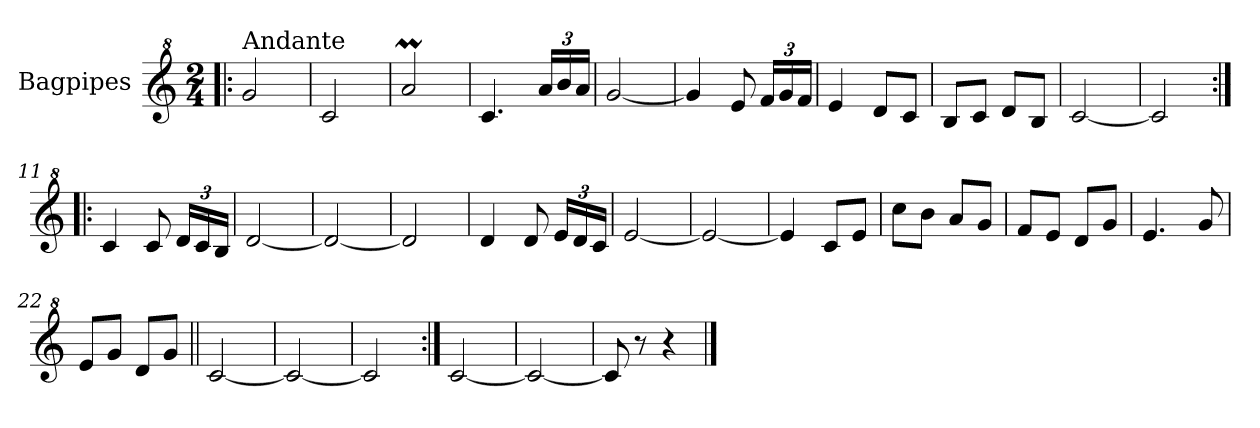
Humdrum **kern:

**kern
*part1
*staff1
*I"Bagpipes
*I'Bag
*clefG^2
*k[]
*C:
*M2/4
=1!|:
!LO:TX:a:t=Andante
2gg/
=2
2cc/
=3
2aaM/
=4
4.cc/
*Xbrackettup
24aa/LL
24bb/
24aa/JJ
=5
[2gg/
=6
4gg/]
8ee/
24ff/LL
24gg/
24ff/JJ
=7
4ee/
8dd/L
8cc/J
=8
8b/L
8cc/J
8dd/L
8b/J
=9
[2cc/
=10
2cc/]
=11:|!|:
4cc/
8cc/
24dd/LL
24cc/
24b/JJ
=12
[2dd/
!!LO:LB:g=z
=13
2dd/_
=14
2dd/]
=15
4dd/
8dd/
24ee/LL
24dd/
24cc/JJ
=16
[2ee/
=17
2ee/_
=18
4ee/]
8cc/L
8ee/J
=19
8ccc\L
8bb\J
8aa/L
8gg/J
=20
8ff/L
8ee/J
8dd/L
8gg/J
=21
4.ee/
8gg/
=22
8ee/L
8gg/J
8dd/L
8gg/J
=23||
[2cc/
=24
2cc/_
=25
2cc/]
!!LO:LB:g=z
=26:|!
[2cc/
=27
2cc/_
=28
8cc/]
8r
4r
==
*-
